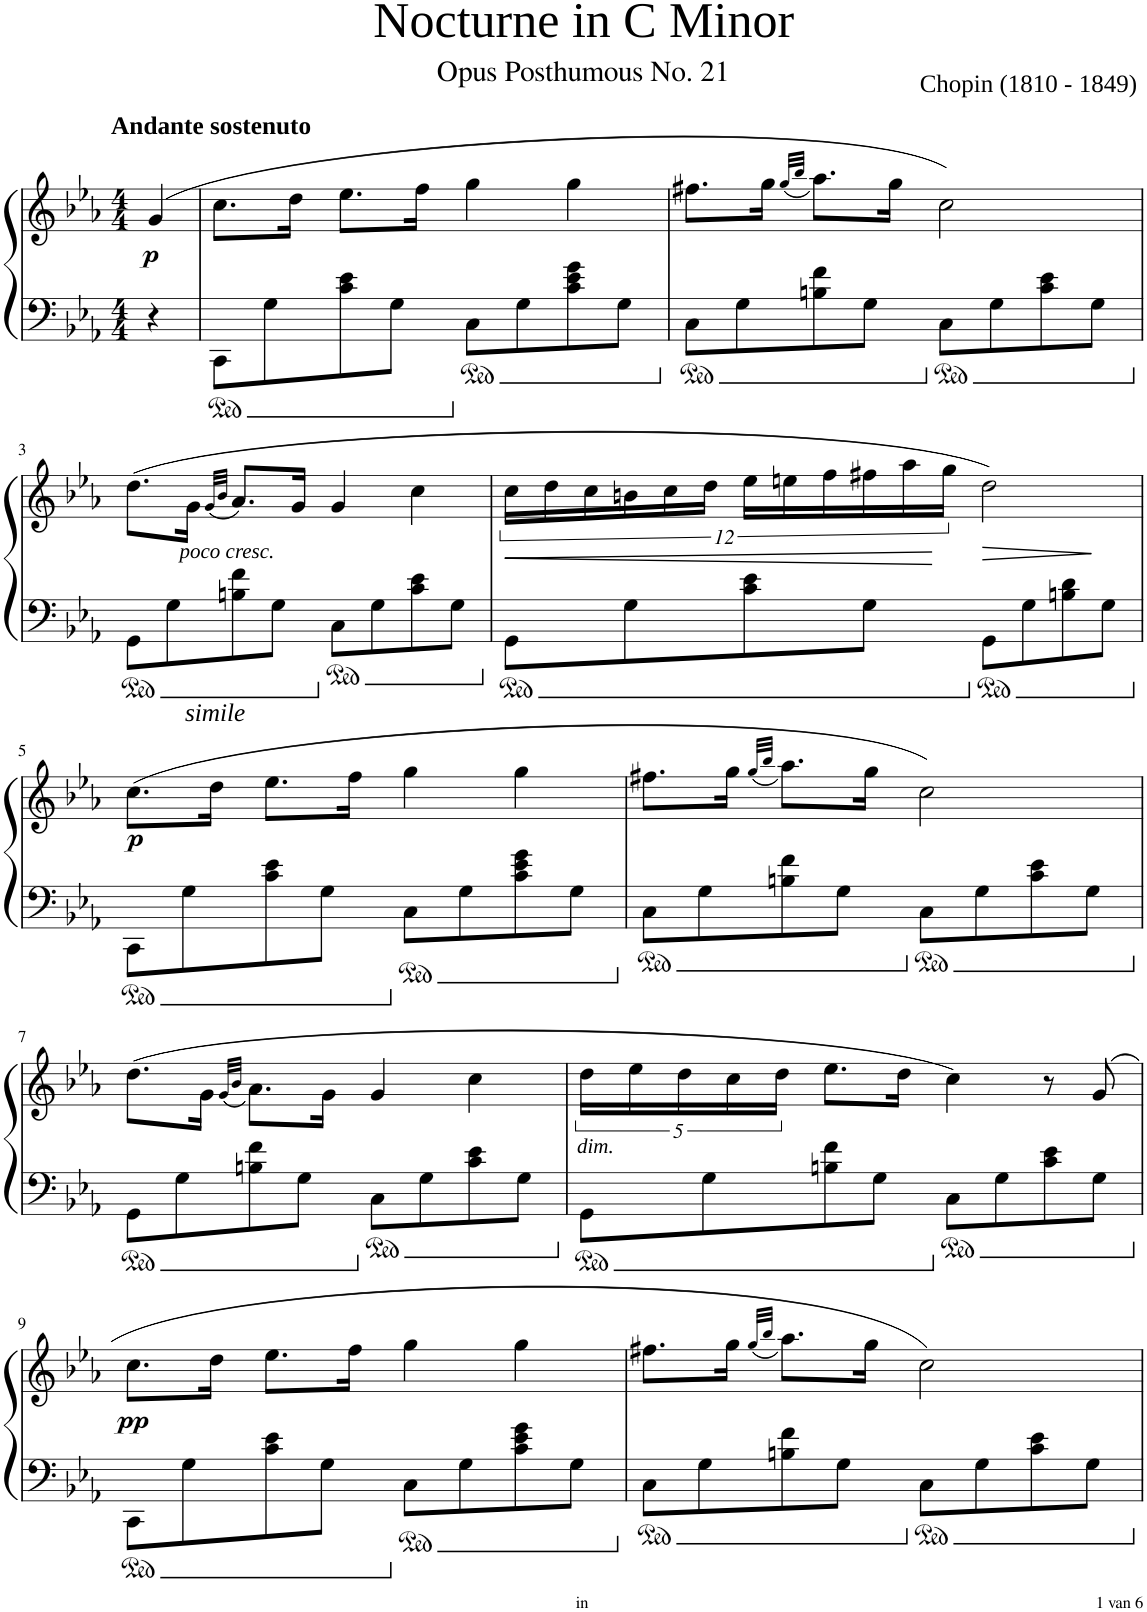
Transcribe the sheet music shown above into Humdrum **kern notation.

**kern	**kern	**dynam
*part1	*part1	*part1
*staff2	*staff1	*staff1/2
*I"Piano	*	*
*I'Pno	*	*
*clefF4	*clefG2	*
*k[b-e-a-]	*k[b-e-a-]	*
*M4/4	*M4/4	*
=	=	=
!	!LO:TX:a:B:t=Andante sostenuto	!
!	!	!LO:DY:b
4r	(4g/	p
=1	=1	=1
8CC\L	8.cc\L	.
8G\	.	.
.	16dd\Jk	.
8c\ 8e-\	8.ee-\L	.
8G\J	.	.
.	16ff\Jk	.
8C\L	4gg\	.
8G\	.	.
8c\ 8e-\ 8g\	4gg\	.
8G\J	.	.
=2	=2	=2
8C\L	8.ff#X\L	.
8G\	.	.
.	16gg\Jk	.
.	(32qgg/LLL	.
.	32qbb-/JJJ	.
8Bn\ 8f\	8.aa-\L)	.
8G\J	.	.
.	16gg\Jk	.
8C\L	2cc\)	.
8G\	.	.
8c\ 8e-\	.	.
8G\J	.	.
!!LO:LB:g=z
=3	=3	=3
8GG\L	(8.dd\L	.
!LO:TX:b:i:t=simile	!	!
8G\	.	.
.	16g\Jk	.
.	(32qg/LLL	.
.	32qb-/JJJ	.
!	!	!LO:DY:b
8Bn\ 8f\	8.a-/L)	other-dynamics
8G\J	.	.
.	16g/Jk	.
8C\L	4g/	.
8G\	.	.
8c\ 8e-\	4cc\	.
8G\J	.	.
=4	=4	=4
!	!	!LO:HP:b
8GG\L	24cc\LL	<
.	24dd\	.
.	24cc\	.
8G\	24bn\	.
.	24cc\	.
.	24dd\JJ	.
8c\ 8e-\	24ee-\LL	.
.	24een\	.
.	24ff\	.
8G\J	24ff#X\	.
.	24aa-\	.
.	24gg\JJ	[
8GG\L	2dd\)	.
8G\	.	.
8Bn\ 8d\	.	.
8G\J	.	.
!!LO:LB:g=z
=5	=5	=5
!	!	!LO:DY:a=2
8CC\L	(8.cc\L	p
8G\	.	.
.	16dd\Jk	.
8c\ 8e-\	8.ee-\L	.
8G\J	.	.
.	16ff\Jk	.
8C\L	4gg\	.
8G\	.	.
8c\ 8e-\ 8g\	4gg\	.
8G\J	.	.
=6	=6	=6
8C\L	8.ff#X\L	.
8G\	.	.
.	16gg\Jk	.
.	(32qgg/LLL	.
.	32qbb-/JJJ	.
8Bn\ 8f\	8.aa-\L)	.
8G\J	.	.
.	16gg\Jk	.
8C\L	2cc\)	.
8G\	.	.
8c\ 8e-\	.	.
8G\J	.	.
!!LO:LB:g=z
=7	=7	=7
8GG\L	(8.dd\L	.
8G\	.	.
.	16g\Jk	.
.	(32qg/LLL	.
.	32qb-/JJJ	.
8Bn\ 8f\	8.a-\L)	.
8G\J	.	.
.	16g\Jk	.
8C\L	4g/	.
8G\	.	.
8c\ 8e-\	4cc\	.
8G\J	.	.
=8	=8	=8
!	!	!LO:DY:b
8GG\L	20dd\LL	other-dynamics
.	20ee-\	.
.	20dd\	.
8G\	.	.
.	20cc\	.
.	20dd\JJ	.
8Bn\ 8f\	8.ee-\L	.
8G\J	.	.
.	16dd\Jk	.
8C\L	4cc\)	.
8G\	.	.
8c\ 8e-\	8r	.
8G\J	(8g/	.
!!LO:LB:g=z
=9	=9	=9
!	!	!LO:DY:b
8CC\L	8.cc\L	pp
8G\	.	.
.	16dd\Jk	.
8c\ 8e-\	8.ee-\L	.
8G\J	.	.
.	16ff\Jk	.
8C\L	4gg\	.
8G\	.	.
8c\ 8e-\ 8g\	4gg\	.
8G\J	.	.
=10	=10	=10
8C\L	8.ff#X\L	.
8G\	.	.
.	16gg\Jk	.
.	(32qgg/LLL	.
.	32qbb-/JJJ	.
8Bn\ 8f\	8.aa-\L)	.
8G\J	.	.
.	16gg\Jk	.
8C\L	2cc\)	.
8G\	.	.
8c\ 8e-\	.	.
8G\J	.	.
=	=	=
*-	*-	*-
